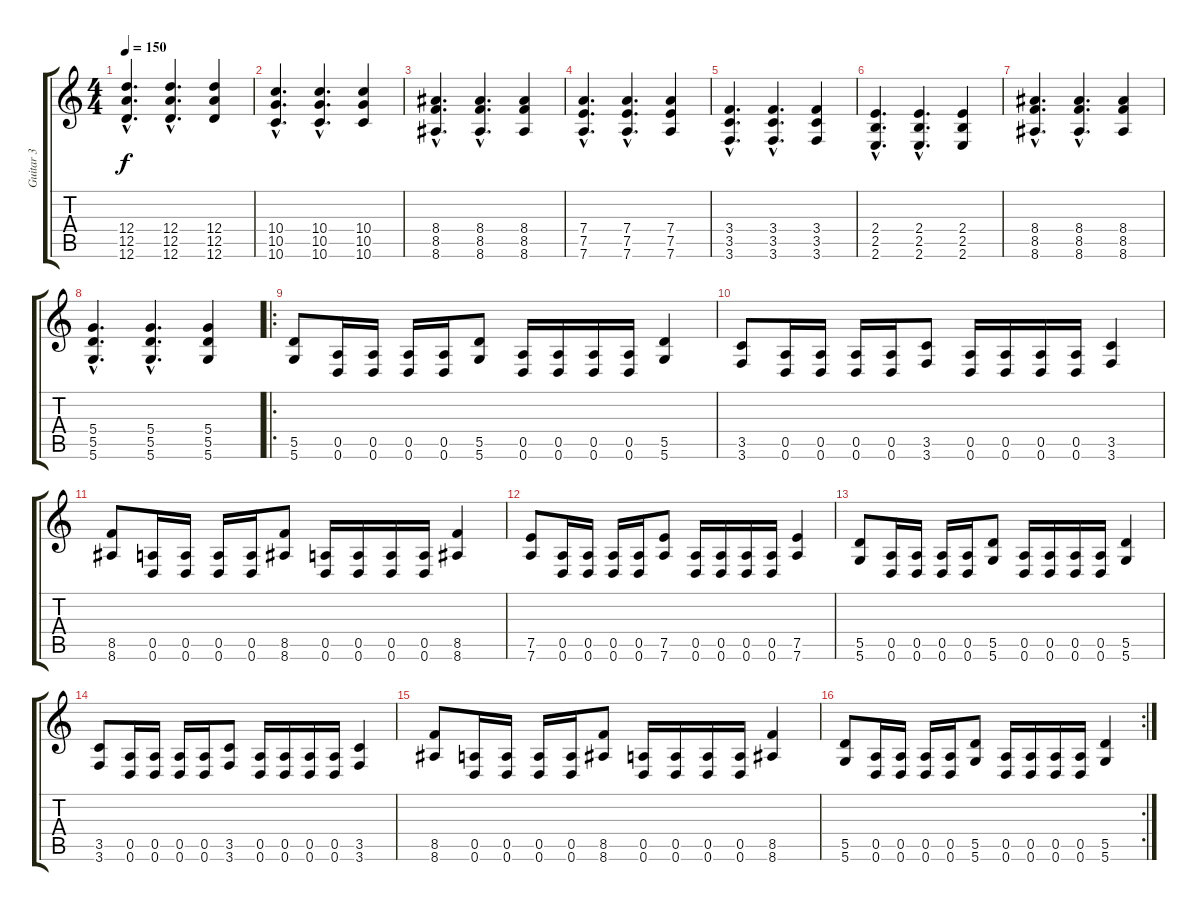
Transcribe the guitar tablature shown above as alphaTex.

\track ("Guitar 3" "Guitar 3") {instrument overdrivenguitar}
\staff {score tabs}
\tuning (E4 B3 G3 D3 A2 D2) {hide}
\ts (4 4)
\tempo 150
\clef g2
\ks c
(12.4{hac} 12.5{hac} 12.6{hac}).4{d dy f instrument overdrivenguitar} (12.4{hac} 12.5{hac} 12.6{hac}).4{d} (12.4 12.5 12.6).4 |
(10.4{hac} 10.5{hac} 10.6{hac}).4{d} (10.4{hac} 10.5{hac} 10.6{hac}).4{d} (10.4 10.5 10.6).4 |
(8.4{hac} 8.5{hac} 8.6{hac}).4{d} (8.4{hac} 8.5{hac} 8.6{hac}).4{d} (8.4 8.5 8.6).4 |
(7.4{hac} 7.5{hac} 7.6{hac}).4{d} (7.4{hac} 7.5{hac} 7.6{hac}).4{d} (7.4 7.5 7.6).4 |
(3.4{hac} 3.5{hac} 3.6{hac}).4{d} (3.4{hac} 3.5{hac} 3.6{hac}).4{d} (3.4 3.5 3.6).4 |
(2.4{hac} 2.5{hac} 2.6{hac}).4{d} (2.4{hac} 2.5{hac} 2.6{hac}).4{d} (2.4 2.5 2.6).4 |
(8.4{hac} 8.5{hac} 8.6{hac}).4{d} (8.4{hac} 8.5{hac} 8.6{hac}).4{d} (8.4 8.5 8.6).4 |
(5.4{hac} 5.5{hac} 5.6{hac}).4{d} (5.4{hac} 5.5{hac} 5.6{hac}).4{d} (5.4 5.5 5.6).4 |
\ro
(5.5 5.6).8 (0.5 0.6).16 (0.5 0.6).16 (0.5 0.6).16 (0.5 0.6).16 (5.5 5.6).8 (0.5 0.6).16 (0.5 0.6).16 (0.5 0.6).16 (0.5 0.6).16 (5.5 5.6).4 |
(3.5 3.6).8 (0.5 0.6).16 (0.5 0.6).16 (0.5 0.6).16 (0.5 0.6).16 (3.5 3.6).8 (0.5 0.6).16 (0.5 0.6).16 (0.5 0.6).16 (0.5 0.6).16 (3.5 3.6).4 |
(8.5 8.6).8 (0.5 0.6).16 (0.5 0.6).16 (0.5 0.6).16 (0.5 0.6).16 (8.5 8.6).8 (0.5 0.6).16 (0.5 0.6).16 (0.5 0.6).16 (0.5 0.6).16 (8.5 8.6).4 |
(7.5 7.6).8 (0.5 0.6).16 (0.5 0.6).16 (0.5 0.6).16 (0.5 0.6).16 (7.5 7.6).8 (0.5 0.6).16 (0.5 0.6).16 (0.5 0.6).16 (0.5 0.6).16 (7.5 7.6).4 |
(5.5 5.6).8 (0.5 0.6).16 (0.5 0.6).16 (0.5 0.6).16 (0.5 0.6).16 (5.5 5.6).8 (0.5 0.6).16 (0.5 0.6).16 (0.5 0.6).16 (0.5 0.6).16 (5.5 5.6).4 |
(3.5 3.6).8 (0.5 0.6).16 (0.5 0.6).16 (0.5 0.6).16 (0.5 0.6).16 (3.5 3.6).8 (0.5 0.6).16 (0.5 0.6).16 (0.5 0.6).16 (0.5 0.6).16 (3.5 3.6).4 |
(8.5 8.6).8 (0.5 0.6).16 (0.5 0.6).16 (0.5 0.6).16 (0.5 0.6).16 (8.5 8.6).8 (0.5 0.6).16 (0.5 0.6).16 (0.5 0.6).16 (0.5 0.6).16 (8.5 8.6).4 |
\rc 2
(5.5 5.6).8 (0.5 0.6).16 (0.5 0.6).16 (0.5 0.6).16 (0.5 0.6).16 (5.5 5.6).8 (0.5 0.6).16 (0.5 0.6).16 (0.5 0.6).16 (0.5 0.6).16 (5.5 5.6).4
